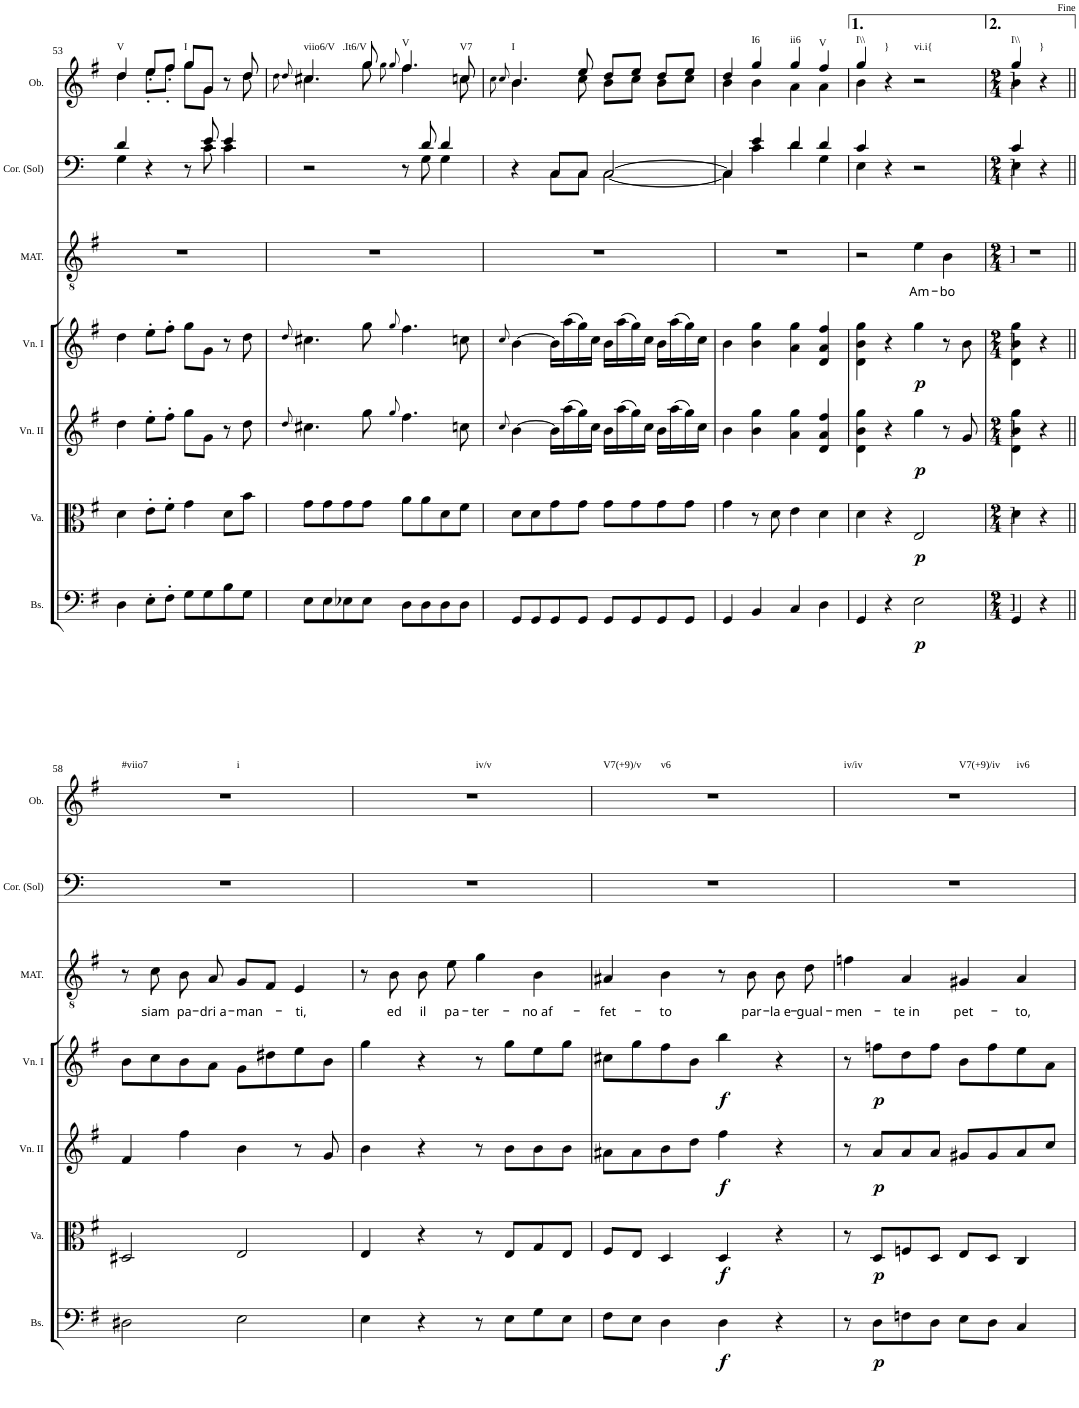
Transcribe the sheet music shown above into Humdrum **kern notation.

**kern	**dynam	**kern	**dynam	**kern	**dynam	**kern	**dynam	**kern	**text	**kern	**kern	**harte
*part7	*part7	*part6	*part6	*part5	*part5	*part4	*part4	*part3	*part3	*part2	*part1	*part1
*staff7	*staff7	*staff6	*staff6	*staff5	*staff5	*staff4	*staff4	*staff3	*staff3	*staff2	*staff1	*
*I"Basso	*	*I"Viola	*	*I"Violino II	*	*I"Violino I	*	*I"MATUSIO	*	*I"Corni in Sol	*I"Oboi	*
*I'Bs.	*	*I'Va.	*	*I'Vn. II	*	*I'Vn. I	*	*I'MAT.	*	*I'Cor. (Sol)	*I'Ob.	*
!!LO:PB:g=z
*clefF4	*	*clefC3	*	*clefG2	*	*clefG2	*	*clefGv2	*	*clefF4	*clefG2	*
*	*	*	*	*	*	*	*	*	*	*Trd3c5	*	*
*k[f#]	*	*k[f#]	*	*k[f#]	*	*k[f#]	*	*k[f#]	*	*k[]	*k[f#]	*
*G:	*	*G:	*	*G:	*	*G:	*	*G:	*	*	*G:	*
*M4/4	*	*M4/4	*	*M4/4	*	*M4/4	*	*M4/4	*	*M4/4	*M4/4	*
*met(c)	*	*met(c)	*	*met(c)	*	*met(c)	*	*met(c)	*	*met(c)	*met(c)	*
=53	=53	=53	=53	=53	=53	=53	=53	=53	=53	=53	=53	=53
*	*	*	*	*	*	*	*	*	*	*^	*^	*
!	!	!	!	!	!	!	!	!	!	!	!	!	!	!LO:H:kt=V
4D\	.	4d\	.	4dd\	.	4dd\	.	1r	.	4d/	4G\	4dd/	4dd\	N
8E'\L	.	8e'\L	.	8ee'\L	.	8ee'\L	.	.	.	4r	4.ryy	8ee'</L	8ee'\L	.
8F#'\J	.	8f#'\J	.	8ff#'\J	.	8ff#'\J	.	.	.	.	.	8ff#'</J	8ff#'\J	.
!	!	!	!	!	!	!	!	!	!	!	!	!	!	!LO:H:kt=I
8G\L	.	4g\	.	8gg\L	.	8gg\L	.	.	.	8r	.	8gg/L	8gg\L	N
8G\	.	.	.	8g\J	.	8g\J	.	.	.	8e/	8c\	8g/J	8g\J	.
8B\	.	8d\L	.	8r	.	8r	.	.	.	4e/	4c\	8r	8ryy	.
8G\J	.	8b\J	.	8dd\	.	8dd\	.	.	.	.	.	8dd/	8dd\	.
=54	=54	=54	=54	=54	=54	=54	=54	=54	=54	=54	=54	=54	=54	=54
.	.	.	.	8qdd/	.	8qdd/	.	.	.	.	.	8qdd/	8qdd\	.
!	!	!	!	!	!	!	!	!	!	!	!	!	!	!LO:H:n=1:kt=viio6/V
!	!	!	!	!	!	!	!	!	!	!	!	!	!	!LO:H:n=2:kt=.It6/V
8E\L	.	8g\L	.	4.cc#X\	.	4.cc#X\	.	1r	.	2r	8ryy	4.cc#X/	4.cc#\	N N
*	*	*	*	*	*	*	*	*	*	*v	*v	*	*	*
8E\	.	8g\	.	.	.	.	.	.	.	.	.	.	.
8E-X\	.	8g\	.	.	.	.	.	.	.	.	.	.	.
8E-\J	.	8g\J	.	8gg\	.	8gg\	.	.	.	.	8gg/	8gg\	.
.	.	.	.	8qgg/	.	8qgg/	.	.	.	.	8qgg/	8qgg\	.
!	!	!	!	!	!	!	!	!	!	!	!	!	!LO:H:kt=V
8D\L	.	8a\L	.	4.ff#\	.	4.ff#\	.	.	.	8r	4.ff#/	4.ff#\	N
*	*	*	*	*	*	*	*	*	*	*^	*	*	*
8D\	.	8a\	.	.	.	.	.	.	.	8d/	8G\	.	.	.
8D\	.	8d\	.	.	.	.	.	.	.	4d/	4G\	.	.	.
!	!	!	!	!	!	!	!	!	!	!	!	!	!	!LO:H:kt=V7
8D\J	.	8f#\J	.	8ccn\	.	8ccn\	.	.	.	.	.	8ccn/	8cc\	N
=55	=55	=55	=55	=55	=55	=55	=55	=55	=55	=55	=55	=55	=55	=55
.	.	.	.	8qcc/	.	8qcc/	.	.	.	.	.	8qcc/	8qcc\	.
!	!	!	!	!	!	!	!	!	!	!	!	!	!	!LO:H:kt=I
8GG/L	.	8d\L	.	[4b\	.	[4b\	.	1r	.	4r	4ryy	4.b/	4.b\	N
8GG/	.	8d\	.	.	.	.	.	.	.	.	.	.	.	.
8GG/	.	8g\	.	16b\LL]	.	16b\LL]	.	.	.	8C/L	8C\L	.	.	.
.	.	.	.	(>16aa\	.	(>16aa\	.	.	.	.	.	.	.	.
8GG/J	.	8g\J	.	16gg\)	.	16gg\)	.	.	.	8C/J	8C\J	8ee/	8cc\	.
.	.	.	.	16cc\JJ	.	16cc\JJ	.	.	.	.	.	.	.	.
8GG/L	.	8g\L	.	16b\LL	.	16b\LL	.	.	.	[>2C/	[<2C\	8dd/L	8b\L	.
.	.	.	.	(>16aa\	.	(>16aa\	.	.	.	.	.	.	.	.
8GG/	.	8g\	.	16gg\)	.	16gg\)	.	.	.	.	.	8ee/J	8cc\J	.
.	.	.	.	16cc\JJ	.	16cc\JJ	.	.	.	.	.	.	.	.
8GG/	.	8g\	.	16b\LL	.	16b\LL	.	.	.	.	.	8dd/L	8b\L	.
.	.	.	.	(>16aa\	.	(>16aa\	.	.	.	.	.	.	.	.
8GG/J	.	8g\J	.	16gg\)	.	16gg\)	.	.	.	.	.	8ee/J	8cc\J	.
.	.	.	.	16cc\JJ	.	16cc\JJ	.	.	.	.	.	.	.	.
=56	=56	=56	=56	=56	=56	=56	=56	=56	=56	=56	=56	=56	=56	=56
4GG/	.	4g\	.	4b\	.	4b\	.	1r	.	4C/]	4C\]	4dd/	4b\	.
!	!	!	!	!	!	!	!	!	!	!	!	!	!	!LO:H:kt=I6
4BB/	.	8r	.	4b\ 4gg\	.	4b\ 4gg\	.	.	.	4e/	4c\	4gg/	4b\	N
.	.	8d\	.	.	.	.	.	.	.	.	.	.	.	.
!	!	!	!	!	!	!	!	!	!	!	!	!	!	!LO:H:kt=ii6
4C/	.	4e\	.	4a\ 4gg\	.	4a\ 4gg\	.	.	.	4d/	4d\	4gg/	4a\	N
!	!	!	!	!	!	!	!	!	!	!	!	!	!	!LO:H:kt=V
4D\	.	4d\	.	4d/ 4a/ 4ff#/	.	4d/ 4a/ 4ff#/	.	.	.	4d/	4G\	4ff#/	4a\	N
=57	=57	=57	=57	=57	=57	=57	=57	=57	=57	=57	=57	=57	=57	=57
4GG/	.	4d\	.	4d\ 4b\ 4gg\	.	4d\ 4b\ 4gg\	.	2r	.	4c/	4E\	4gg/	4b\	N
!	!	!	!	!	!	!	!	!	!	!	!	!	!	!LO:H:kt=}
4r	.	4r	.	4r	.	4r	.	.	.	4r	2.ryy	4r	2.ryy	N
!	!LO:DY:b	!	!LO:DY:b	!	!LO:DY:b	!	!LO:DY:b	!	!LO:LY:b	!	!	!	!	!LO:H:kt=vi.i{
2E\	p	2E/	p	4gg\	p	4gg\	p	4e\	Am-	2r	.	2r	.	N
!	!	!	!	!	!	!	!	!	!LO:LY:b	!	!	!	!	!
.	.	.	.	8r	.	8r	.	4B\	-bo	.	.	.	.	.
.	.	.	.	8g/	.	8b\	.	.	.	.	.	.	.	.
!	!	!	!	!	!	!	!	!	!	!	!	!LO:TX:b:t=[  ]	!	!
!	!	!	!	!	!	!	!	!	!	!LO:TX:b:t=[  ]	!	!	!	!
!	!	!	!	!	!	!	!	!LO:TX:b:t=[  ]	!	!	!	!	!	!
!	!	!	!	!	!	!LO:TX:b:t=[  ]	!	!	!	!	!	!	!	!
!	!	!	!	!LO:TX:b:t=[  ]	!	!	!	!	!	!	!	!	!	!
!	!	!LO:TX:b:t=[  ]	!	!	!	!	!	!	!	!	!	!	!	!
!LO:TX:b:t=[  ]	!	!	!	!	!	!	!	!	!	!	!	!	!	!LO:H:kt=I\\
=57X1	=57X1	=57X1	=57X1	=57X1	=57X1	=57X1	=57X1	=57X1	=57X1	=57X1	=57X1	=57X1	=57X1	=57X1
*M2/4	*	*M2/4	*	*M2/4	*	*M2/4	*	*M2/4	*	*M2/4	*	*M2/4	*	*
!	!	!	!	!	!	!	!	!	!	!	!	!	!	!LO:H:kt=I\\
4GG/	.	4d\	.	4d\ 4b\ 4gg\	.	4d\ 4b\ 4gg\	.	2r	.	4c/	4E\	4gg/	4b\	N
!	!	!	!	!	!	!	!	!	!	!	!	!	!	!LO:H:kt=}
4r	.	4r	.	4r	.	4r	.	.	.	4r	4ryy	4r	4ryy	N
!!LO:LB:g=z
=58||	=58||	=58||	=58||	=58||	=58||	=58||	=58||	=58||	=58||	=58||	=58||	=58||	=58||	=58||
!	!	!	!	!	!	!	!	!	!	!	!	!	!	!LO:H:n=1:kt=#viio7
!	!	!	!	!	!	!	!	!	!	!	!	!	!	!LO:H:n=2:kt=i
*	*	*	*	*	*	*	*	*	*	*v	*v	*	*	*
*	*	*	*	*	*	*	*	*	*	*	*v	*v	*
2D#X\	.	2D#X/	.	4f#/	.	8b\L	.	8r	.	2r	2r	N N
!	!	!	!	!	!	!	!	!	!LO:LY:b	!	!	!
.	.	.	.	.	.	8cc\	.	8c\	siam	.	.	.
!	!	!	!	!	!	!	!	!	!LO:LY:b	!	!	!
.	.	.	.	4ff#\	.	8b\	.	8B\	pa-	.	.	.
!	!	!	!	!	!	!	!	!	!LO:LY:b	!	!	!
.	.	.	.	.	.	8a\J	.	8A/	dri a-	.	.	.
!	!	!	!	!	!	!	!	!	!LO:LY:b	!	!	!
2E\	.	2E/	.	4b\	.	8g\L	.	8G/L	-man-	2ryy	2ryy	.
.	.	.	.	.	.	8dd#X\	.	8F#/J	.	.	.	.
!	!	!	!	!	!	!	!	!	!LO:LY:b	!	!	!
.	.	.	.	8r	.	8ee\	.	4E/	-ti,	.	.	.
.	.	.	.	8g/	.	8b\J	.	.	.	.	.	.
=59	=59	=59	=59	=59	=59	=59	=59	=59	=59	=59	=59	=59
!	!	!	!	!	!	!	!	!	!	!	!	!LO:H:kt=iv/v
4E\	.	4E/	.	4b\	.	4gg\	.	8r	.	2r	2r	N
!	!	!	!	!	!	!	!	!	!LO:LY:b	!	!	!
.	.	.	.	.	.	.	.	8B\	ed	.	.	.
!	!	!	!	!	!	!	!	!	!LO:LY:b	!	!	!
4r	.	4r	.	4r	.	4r	.	8B\	il	.	.	.
!	!	!	!	!	!	!	!	!	!LO:LY:b	!	!	!
.	.	.	.	.	.	.	.	8e\	pa-	.	.	.
!	!	!	!	!	!	!	!	!	!LO:LY:b	!	!	!
8r	.	8r	.	8r	.	8r	.	4g\	-ter-	2ryy	2ryy	.
8E\L	.	8E/L	.	8b\L	.	8gg\L	.	.	.	.	.	.
!	!	!	!	!	!	!	!	!	!LO:LY:b	!	!	!
8G\	.	8G/	.	8b\	.	8ee\	.	4B\	no af-	.	.	.
8E\J	.	8E/J	.	8b\J	.	8gg\J	.	.	.	.	.	.
=60	=60	=60	=60	=60	=60	=60	=60	=60	=60	=60	=60	=60
!	!	!	!	!	!	!	!	!	!LO:LY:b	!	!	!LO:H:n=1:kt=V7(+9)/v
!	!	!	!	!	!	!	!	!	!	!	!	!LO:H:n=2:kt=v6
8F#\L	.	8F#/L	.	8a#X\L	.	8cc#X\L	.	4A#X/	-fet-	2r	2r	N N
8E\J	.	8E/J	.	8a#\	.	8gg\	.	.	.	.	.	.
!	!	!	!	!	!	!	!	!	!LO:LY:b	!	!	!
4D\	.	4D/	.	8b\	.	8ff#\	.	4B\	-to	.	.	.
.	.	.	.	8dd\J	.	8b\J	.	.	.	.	.	.
!	!LO:DY:b	!	!LO:DY:b	!	!LO:DY:b	!	!LO:DY:b	!	!	!	!	!
4D\	f	4D/	f	4ff#\	f	4bb\	f	8r	.	2ryy	2ryy	.
!	!	!	!	!	!	!	!	!	!LO:LY:b	!	!	!
.	.	.	.	.	.	.	.	8B\	par-	.	.	.
!	!	!	!	!	!	!	!	!	!LO:LY:b	!	!	!
4r	.	4r	.	4r	.	4r	.	8B\	la e-	.	.	.
!	!	!	!	!	!	!	!	!	!LO:LY:b	!	!	!
.	.	.	.	.	.	.	.	8d\	-gual-	.	.	.
=61	=61	=61	=61	=61	=61	=61	=61	=61	=61	=61	=61	=61
!	!	!	!	!	!	!	!	!	!LO:LY:b	!	!	!LO:H:n=1:kt=iv/iv
!	!	!	!	!	!	!	!	!	!	!	!	!LO:H:n=2:kt=V7(+9)/iv
!	!	!	!	!	!	!	!	!	!	!	!	!LO:H:n=3:kt=iv6
8r	.	8r	.	8r	.	8r	.	4fn\	-men-	2r	2r	N N N
!	!LO:DY:b	!	!LO:DY:b	!	!LO:DY:b	!	!LO:DY:b	!	!	!	!	!
8D\L	p	8D/L	p	8a/L	p	8ffn\L	p	.	.	.	.	.
!	!	!	!	!	!	!	!	!	!LO:LY:b	!	!	!
8Fn\	.	8Fn/	.	8a/	.	8dd\	.	4A/	te in	.	.	.
8D\J	.	8D/J	.	8a/J	.	8ff\J	.	.	.	.	.	.
!	!	!	!	!	!	!	!	!	!LO:LY:b	!	!	!
8E\L	.	8E/L	.	8g#X/L	.	8b\L	.	4G#X/	pet-	2ryy	2ryy	.
8D\J	.	8D/J	.	8g#/	.	8ff\	.	.	.	.	.	.
!	!	!	!	!	!	!	!	!	!LO:LY:b	!	!	!
4C/	.	4C/	.	8a/	.	8ee\	.	4A/	-to,	.	.	.
.	.	.	.	8cc/J	.	8a\J	.	.	.	.	.	.
=	=	=	=	=	=	=	=	=	=	=	=	=
*-	*-	*-	*-	*-	*-	*-	*-	*-	*-	*-	*-	*-
